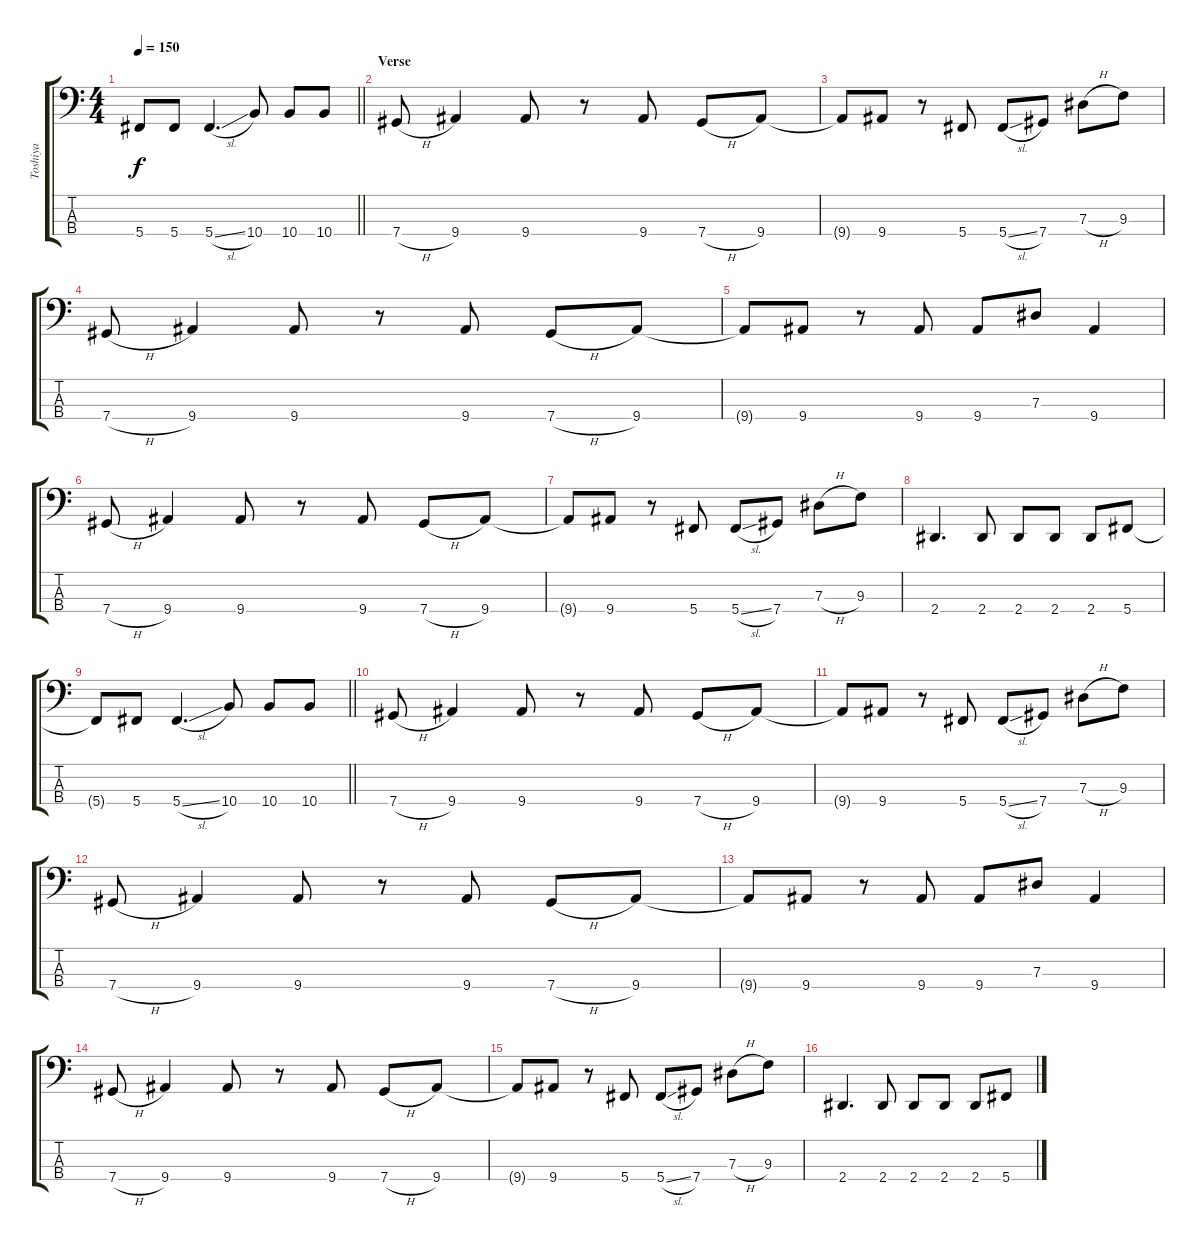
\track ("Toshiya" "Toshiya") {instrument electricbassfinger}
\staff {score tabs}
\tuning (Gb2 Db2 Ab1 Db1) {hide}
\ts (4 4)
\tempo 150
\clef f4
\barLineRight lightlight
\ks c
5.4{t}.8{dy f} 5.4.8 5.4{sl}.4{d} 10.4.8 10.4.8 10.4.8 |
\section ("" "Verse")
7.4{h}.8 9.4.4 9.4.8 r.8 9.4.8 7.4{h}.8 9.4.8 |
9.4{t}.8 9.4.8 r.8 5.4.8 5.4{sl}.8 7.4.8 7.3{h}.8 9.3.8 |
7.4{h}.8 9.4.4 9.4.8 r.8 9.4.8 7.4{h}.8 9.4.8 |
9.4{t}.8 9.4.8 r.8 9.4.8 9.4.8 7.3.8 9.4.4 |
7.4{h}.8 9.4.4 9.4.8 r.8 9.4.8 7.4{h}.8 9.4.8 |
9.4{t}.8 9.4.8 r.8 5.4.8 5.4{sl}.8 7.4.8 7.3{h}.8 9.3.8 |
2.4.4{d} 2.4.8 2.4.8 2.4.8 2.4.8 5.4.8 |
\barLineRight lightlight
5.4{t}.8 5.4.8 5.4{sl}.4{d} 10.4.8 10.4.8 10.4.8 |
7.4{h}.8 9.4.4 9.4.8 r.8 9.4.8 7.4{h}.8 9.4.8 |
9.4{t}.8 9.4.8 r.8 5.4.8 5.4{sl}.8 7.4.8 7.3{h}.8 9.3.8 |
7.4{h}.8 9.4.4 9.4.8 r.8 9.4.8 7.4{h}.8 9.4.8 |
9.4{t}.8 9.4.8 r.8 9.4.8 9.4.8 7.3.8 9.4.4 |
7.4{h}.8 9.4.4 9.4.8 r.8 9.4.8 7.4{h}.8 9.4.8 |
9.4{t}.8 9.4.8 r.8 5.4.8 5.4{sl}.8 7.4.8 7.3{h}.8 9.3.8 |
2.4.4{d} 2.4.8 2.4.8 2.4.8 2.4.8 5.4.8
